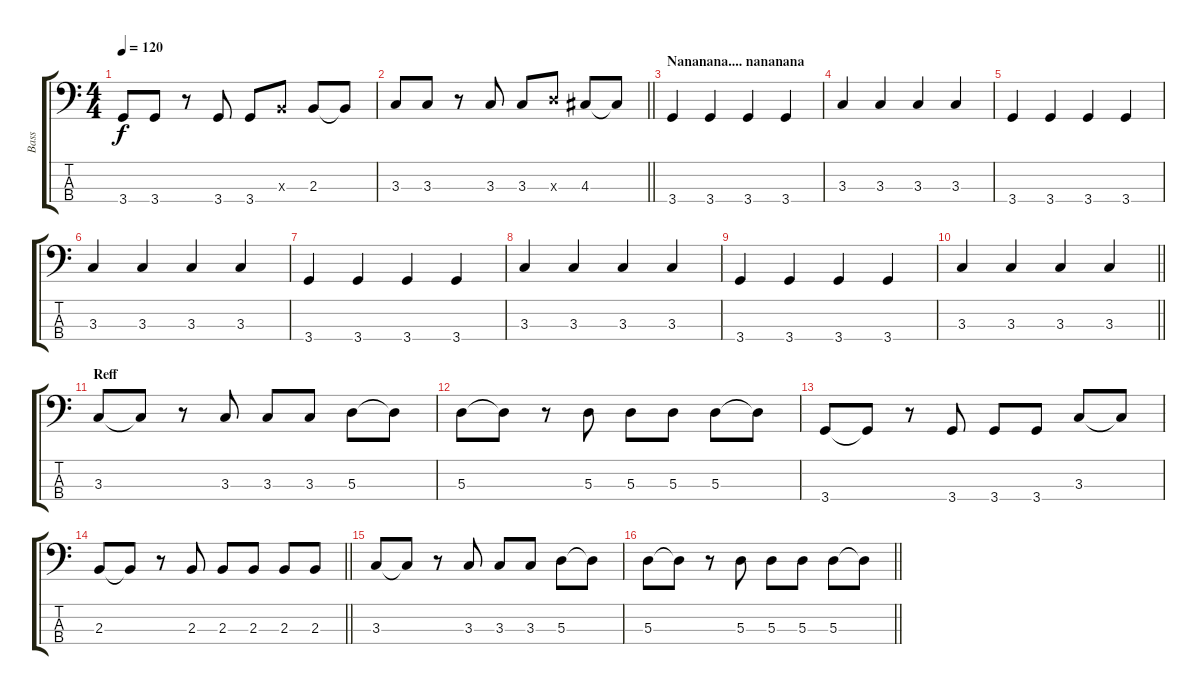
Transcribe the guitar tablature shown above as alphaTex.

\track ("Bass" "Bass") {instrument synthbass1}
\staff {score tabs}
\tuning (G2 D2 A1 E1) {hide}
\ts (4 4)
\tempo 120
\clef f4
\ks c
3.4.8{dy f} 3.4.8 r.8 3.4.8 3.4.8 2.3{x}.8 2.3.8 2.3{t}.8 |
\barLineRight lightlight
3.3.8 3.3.8 r.8 3.3.8 3.3.8 5.3{x}.8 4.3.8 4.3{t}.8 |
\section ("" "Nananana.... nananana")
3.4.4 3.4.4 3.4.4 3.4.4 |
3.3.4 3.3.4 3.3.4 3.3.4 |
3.4.4 3.4.4 3.4.4 3.4.4 |
3.3.4 3.3.4 3.3.4 3.3.4 |
3.4.4 3.4.4 3.4.4 3.4.4 |
3.3.4 3.3.4 3.3.4 3.3.4 |
3.4.4 3.4.4 3.4.4 3.4.4 |
\barLineRight lightlight
3.3.4 3.3.4 3.3.4 3.3.4 |
\section ("" "Reff")
3.3.8 3.3{t}.8 r.8 3.3.8 3.3.8 3.3.8 5.3.8 5.3{t}.8 |
5.3.8 5.3{t}.8 r.8 5.3.8 5.3.8 5.3.8 5.3.8 5.3{t}.8 |
3.4.8 3.4{t}.8 r.8 3.4.8 3.4.8 3.4.8 3.3.8 3.3{t}.8 |
\barLineRight lightlight
2.3.8 2.3{t}.8 r.8 2.3.8 2.3.8 2.3.8 2.3.8 2.3.8 |
3.3.8 3.3{t}.8 r.8 3.3.8 3.3.8 3.3.8 5.3.8 5.3{t}.8 |
\barLineRight lightlight
5.3.8 5.3{t}.8 r.8 5.3.8 5.3.8 5.3.8 5.3.8 5.3{t}.8
